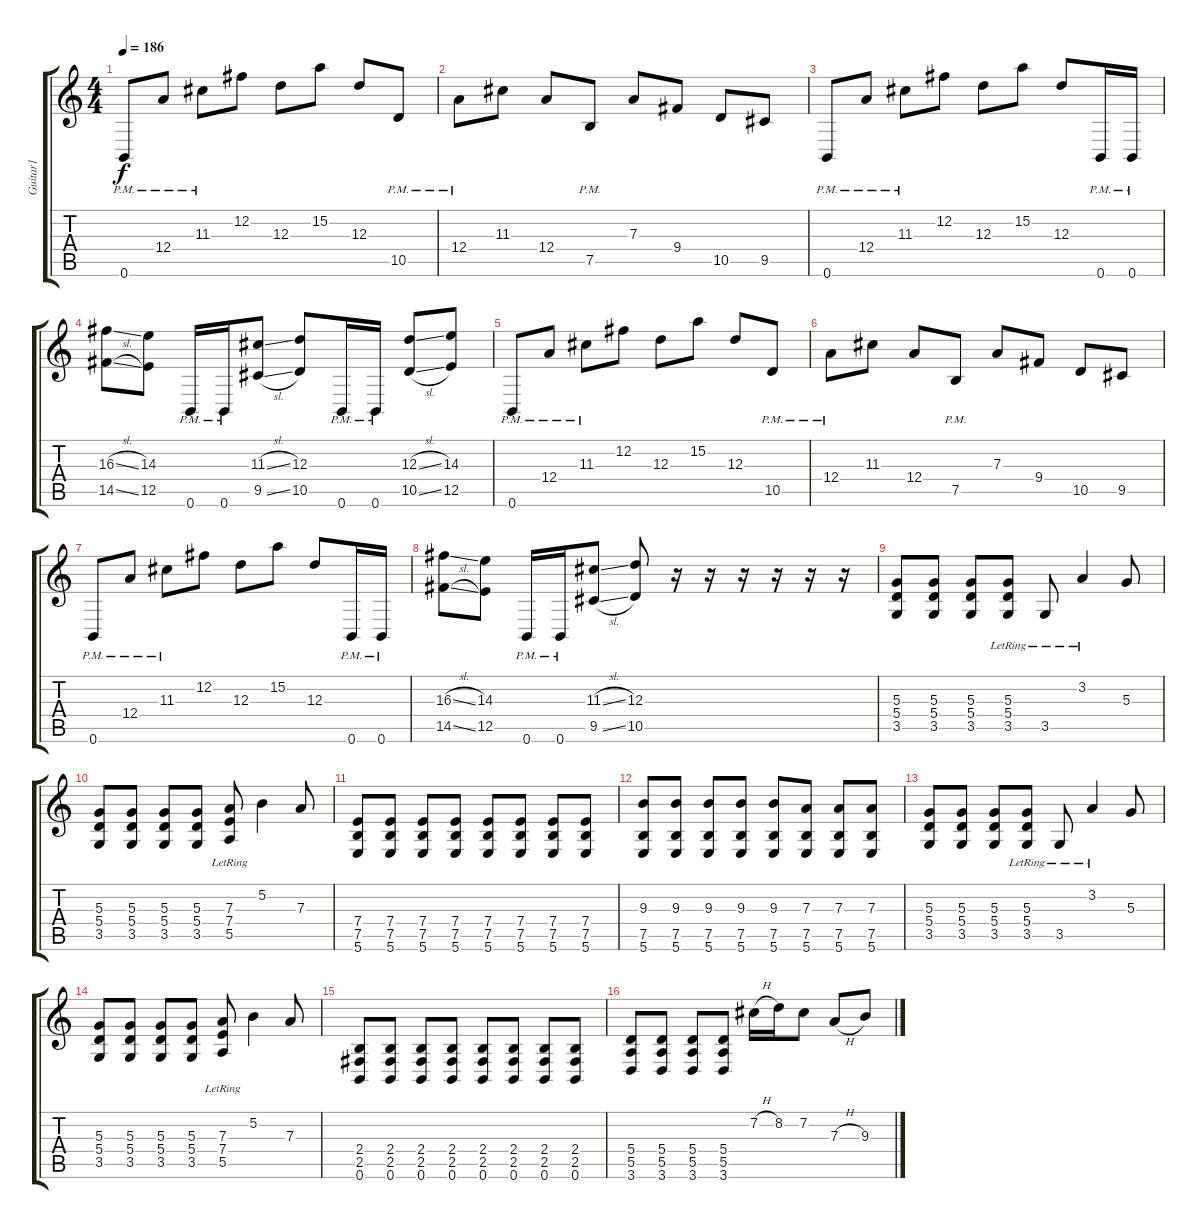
\track ("Guitar1" "Guitar1") {instrument distortionguitar}
\staff {score tabs}
\tuning (B3 Gb3 D3 A2 E2 B1) {hide}
\ts (4 4)
\tempo 186
\clef g2
\ks c
0.6{pm}.8{dy f} 12.4{pm}.8 11.3{pm}.8 12.2.8 12.3.8 15.2.8 12.3.8 10.5{pm}.8 |
12.4{pm}.8 11.3.8 12.4.8 7.5{pm}.8 7.3.8 9.4.8 10.5.8 9.5.8 |
0.6{pm}.8 12.4{pm}.8 11.3{pm}.8 12.2.8 12.3.8 15.2.8 12.3.8 0.6{pm}.16 0.6{pm}.16 |
(16.3{sl} 14.5{sl}).8 (14.3 12.5).8 0.6{pm}.16 0.6{pm}.16 (11.3{sl} 9.5{sl}).8 (12.3 10.5).8 0.6{pm}.16 0.6{pm}.16 (12.3{sl} 10.5{sl}).8 (14.3 12.5).8 |
0.6{pm}.8 12.4{pm}.8 11.3{pm}.8 12.2.8 12.3.8 15.2.8 12.3.8 10.5{pm}.8 |
12.4{pm}.8 11.3.8 12.4.8 7.5{pm}.8 7.3.8 9.4.8 10.5.8 9.5.8 |
0.6{pm}.8 12.4{pm}.8 11.3{pm}.8 12.2.8 12.3.8 15.2.8 12.3.8 0.6{pm}.16 0.6{pm}.16 |
(16.3{sl} 14.5{sl}).8 (14.3 12.5).8 0.6{pm}.16 0.6{pm}.16 (11.3{sl} 9.5{sl}).8 (12.3 10.5).8 r.16 r.16 r.16 r.16 r.16 r.16 |
(5.3 5.4 3.5).8 (5.3 5.4 3.5).8 (5.3 5.4 3.5).8 (5.3{lr} 5.4{lr} 3.5).8 3.5{lr}.8 3.2{lr}.4 5.3.8 |
(5.3 5.4 3.5).8 (5.3 5.4 3.5).8 (5.3 5.4 3.5).8 (5.3 5.4 3.5).8 (7.3{lr} 7.4{lr} 5.5{lr}).8 5.2.4 7.3.8 |
(7.4 7.5 5.6).8 (7.4 7.5 5.6).8 (7.4 7.5 5.6).8 (7.4 7.5 5.6).8 (7.4 7.5 5.6).8 (7.4 7.5 5.6).8 (7.4 7.5 5.6).8 (7.4 7.5 5.6).8 |
(9.3 7.5 5.6).8 (9.3 7.5 5.6).8 (9.3 7.5 5.6).8 (9.3 7.5 5.6).8 (9.3 7.5 5.6).8 (7.3 7.5 5.6).8 (7.3 7.5 5.6).8 (7.3 7.5 5.6).8 |
(5.3 5.4 3.5).8 (5.3 5.4 3.5).8 (5.3 5.4 3.5).8 (5.3{lr} 5.4{lr} 3.5).8 3.5{lr}.8 3.2{lr}.4 5.3.8 |
(5.3 5.4 3.5).8 (5.3 5.4 3.5).8 (5.3 5.4 3.5).8 (5.3 5.4 3.5).8 (7.3{lr} 7.4{lr} 5.5{lr}).8 5.2.4 7.3.8 |
(2.4 2.5 0.6).8 (2.4 2.5 0.6).8 (2.4 2.5 0.6).8 (2.4 2.5 0.6).8 (2.4 2.5 0.6).8 (2.4 2.5 0.6).8 (2.4 2.5 0.6).8 (2.4 2.5 0.6).8 |
(5.4 5.5 3.6).8 (5.4 5.5 3.6).8 (5.4 5.5 3.6).8 (5.4 5.5 3.6).8 7.2{h}.16 8.2.16 7.2{h}.8 7.3{h}.8 9.3.8
